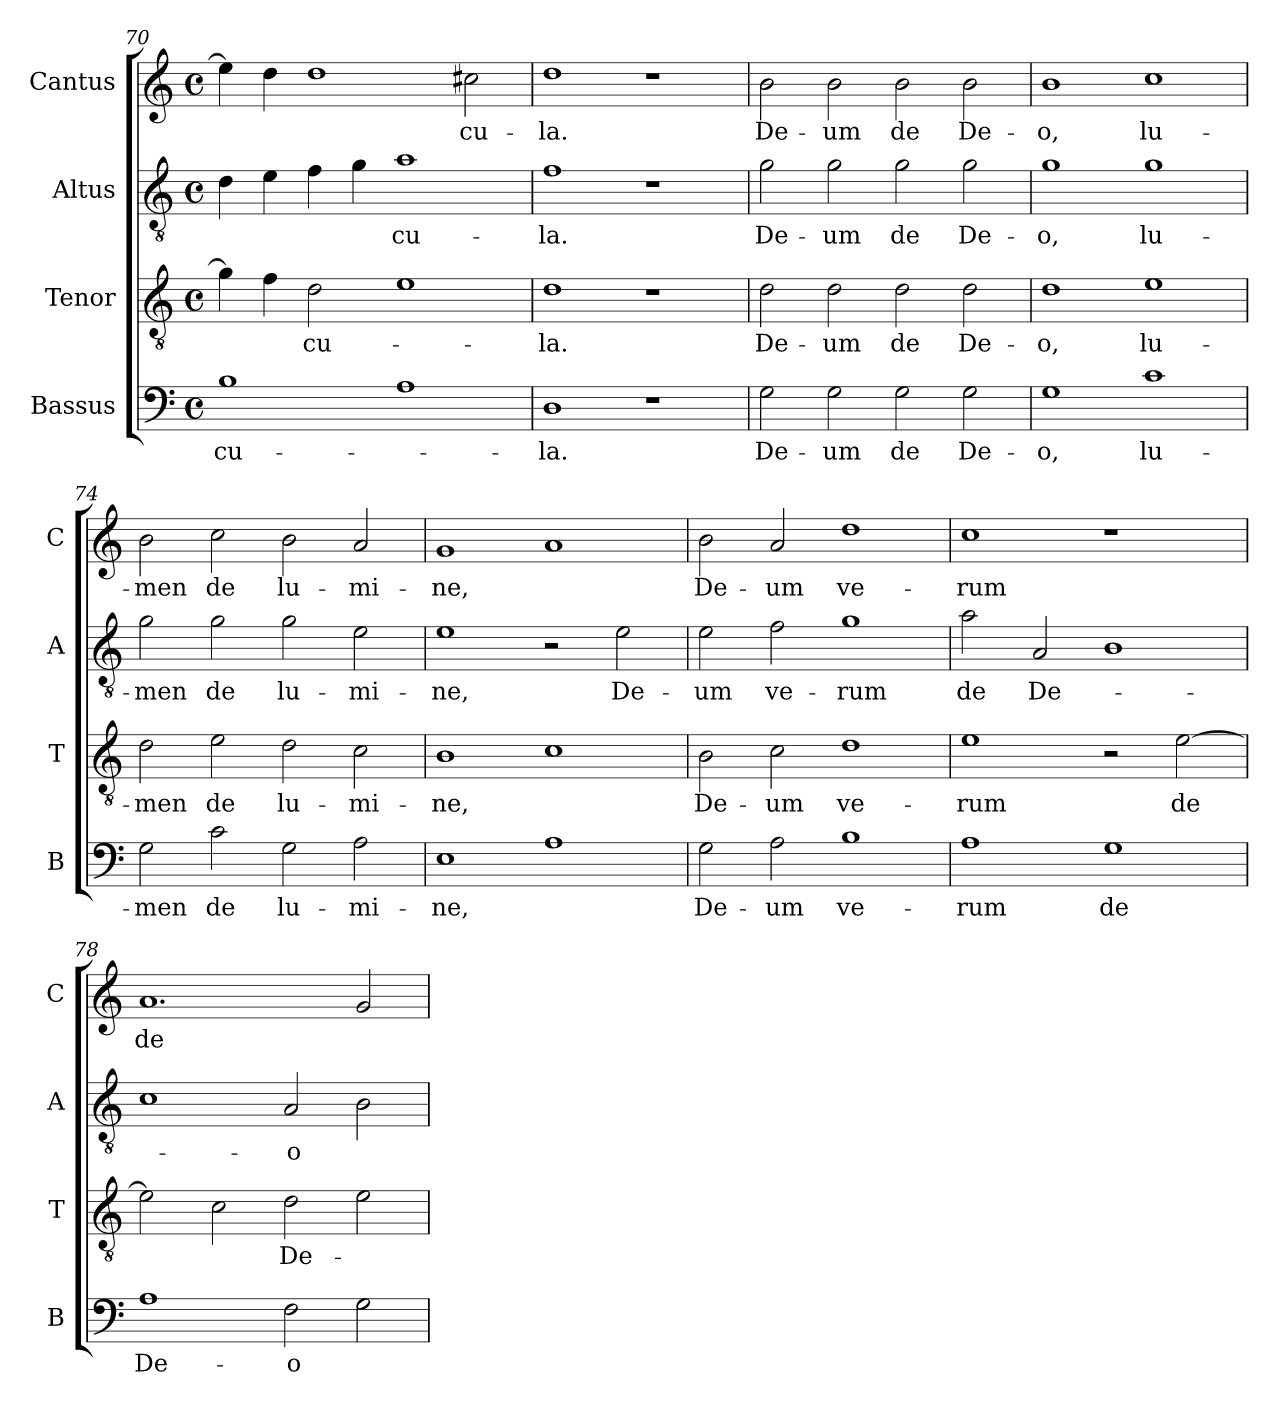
**kern	**text	**kern	**text	**kern	**text	**kern	**text
*part4	*part4	*part3	*part3	*part2	*part2	*part1	*part1
*staff4	*staff4	*staff3	*staff3	*staff2	*staff2	*staff1	*staff1
*I"Bassus	*	*I"Tenor	*	*I"Altus	*	*I"Cantus	*
*I'B	*	*I'T	*	*I'A	*	*I'C	*
*clefF4	*	*clefGv2	*	*clefGv2	*	*clefG2	*
*k[]	*	*k[]	*	*k[]	*	*k[]	*
*C:	*	*C:	*	*C:	*	*C:	*
*M4/4	*	*M4/4	*	*M4/4	*	*M4/4	*
*met(c)	*	*met(c)	*	*met(c)	*	*met(c)	*
=70	=70	=70	=70	=70	=70	=70	=70
!	!LO:LY:b	!	!	!	!	!	!
1B	-cu-	4g\]	.	4d\	.	4ee\]	.
.	.	4f\	.	4e\	.	4dd\	.
!	!	!	!LO:LY:b	!	!	!	!
.	.	2d\	-cu-	4f\	.	1dd	.
.	.	.	.	4g\	.	.	.
!	!	!	!	!	!LO:LY:b	!	!
1A	.	1e	.	1a	-cu-	.	.
!	!	!	!	!	!	!	!LO:LY:b
.	.	.	.	.	.	2cc#X\	-cu-
=71	=71	=71	=71	=71	=71	=71	=71
!	!LO:LY:b	!	!	!	!	!	!
!	!	!	!LO:LY:b	!	!	!	!
!	!	!	!	!	!LO:LY:b	!	!
!	!	!	!	!	!	!	!LO:LY:b
1D	-la.	1d	-la.	1f	-la.	1dd	-la.
1r	.	1r	.	1r	.	1r	.
=72	=72	=72	=72	=72	=72	=72	=72
!	!LO:LY:b	!	!	!	!	!	!
!	!	!	!LO:LY:b	!	!	!	!
!	!	!	!	!	!LO:LY:b	!	!
!	!	!	!	!	!	!	!LO:LY:b
2G\	De-	2d\	De-	2g\	De-	2b\	De-
!	!LO:LY:b	!	!	!	!	!	!
!	!	!	!LO:LY:b	!	!	!	!
!	!	!	!	!	!LO:LY:b	!	!
!	!	!	!	!	!	!	!LO:LY:b
2G\	-um	2d\	-um	2g\	-um	2b\	-um
!	!LO:LY:b	!	!	!	!	!	!
!	!	!	!LO:LY:b	!	!	!	!
!	!	!	!	!	!LO:LY:b	!	!
!	!	!	!	!	!	!	!LO:LY:b
2G\	de	2d\	de	2g\	de	2b\	de
!	!LO:LY:b	!	!	!	!	!	!
!	!	!	!LO:LY:b	!	!	!	!
!	!	!	!	!	!LO:LY:b	!	!
!	!	!	!	!	!	!	!LO:LY:b
2G\	De-	2d\	De-	2g\	De-	2b\	De-
!!LO:PB:g=z
=73	=73	=73	=73	=73	=73	=73	=73
!	!LO:LY:b	!	!	!	!	!	!
!	!	!	!LO:LY:b	!	!	!	!
!	!	!	!	!	!LO:LY:b	!	!
!	!	!	!	!	!	!	!LO:LY:b
1G	-o,	1d	-o,	1g	-o,	1b	-o,
!	!LO:LY:b	!	!	!	!	!	!
!	!	!	!LO:LY:b	!	!	!	!
!	!	!	!	!	!LO:LY:b	!	!
!	!	!	!	!	!	!	!LO:LY:b
1c	lu-	1e	lu-	1g	lu-	1cc	lu-
=74	=74	=74	=74	=74	=74	=74	=74
!	!LO:LY:b	!	!	!	!	!	!
!	!	!	!LO:LY:b	!	!	!	!
!	!	!	!	!	!LO:LY:b	!	!
!	!	!	!	!	!	!	!LO:LY:b
2G\	-men	2d\	-men	2g\	-men	2b\	-men
!	!LO:LY:b	!	!	!	!	!	!
!	!	!	!LO:LY:b	!	!	!	!
!	!	!	!	!	!LO:LY:b	!	!
!	!	!	!	!	!	!	!LO:LY:b
2c\	de	2e\	de	2g\	de	2cc\	de
!	!LO:LY:b	!	!	!	!	!	!
!	!	!	!LO:LY:b	!	!	!	!
!	!	!	!	!	!LO:LY:b	!	!
!	!	!	!	!	!	!	!LO:LY:b
2G\	lu-	2d\	lu-	2g\	lu-	2b\	lu-
!	!LO:LY:b	!	!	!	!	!	!
!	!	!	!LO:LY:b	!	!	!	!
!	!	!	!	!	!LO:LY:b	!	!
!	!	!	!	!	!	!	!LO:LY:b
2A\	-mi-	2c\	-mi-	2e\	-mi-	2a/	-mi-
=75	=75	=75	=75	=75	=75	=75	=75
!	!LO:LY:b	!	!	!	!	!	!
!	!	!	!LO:LY:b	!	!	!	!
!	!	!	!	!	!LO:LY:b	!	!
!	!	!	!	!	!	!	!LO:LY:b
1E	-ne,	1B	-ne,	1e	-ne,	1g	-ne,
1A	.	1c	.	2r	.	1a	.
!	!	!	!	!	!LO:LY:b	!	!
.	.	.	.	2e\	De-	.	.
=76	=76	=76	=76	=76	=76	=76	=76
!	!LO:LY:b	!	!	!	!	!	!
!	!	!	!LO:LY:b	!	!	!	!
!	!	!	!	!	!LO:LY:b	!	!
!	!	!	!	!	!	!	!LO:LY:b
2G\	De-	2B\	De-	2e\	-um	2b\	De-
!	!LO:LY:b	!	!	!	!	!	!
!	!	!	!LO:LY:b	!	!	!	!
!	!	!	!	!	!LO:LY:b	!	!
!	!	!	!	!	!	!	!LO:LY:b
2A\	-um	2c\	-um	2f\	ve-	2a/	-um
!	!LO:LY:b	!	!	!	!	!	!
!	!	!	!LO:LY:b	!	!	!	!
!	!	!	!	!	!LO:LY:b	!	!
!	!	!	!	!	!	!	!LO:LY:b
1B	ve-	1d	ve-	1g	-rum	1dd	ve-
=77	=77	=77	=77	=77	=77	=77	=77
!	!LO:LY:b	!	!	!	!	!	!
!	!	!	!LO:LY:b	!	!	!	!
!	!	!	!	!	!LO:LY:b	!	!
!	!	!	!	!	!	!	!LO:LY:b
1A	-rum	1e	-rum	2a\	de	1cc	-rum
!	!	!	!	!	!LO:LY:b	!	!
.	.	.	.	2A/	De-	.	.
!	!LO:LY:b	!	!	!	!	!	!
1G	de	2r	.	1B	.	1r	.
!	!	!	!LO:LY:b	!	!	!	!
.	.	[2e\	de	.	.	.	.
=78	=78	=78	=78	=78	=78	=78	=78
!	!LO:LY:b	!	!	!	!	!	!
!	!	!	!	!	!	!	!LO:LY:b
1A	De-	2e\]	.	1c	.	1.a	de
.	.	2c\	.	.	.	.	.
!	!LO:LY:b	!	!	!	!	!	!
!	!	!	!LO:LY:b	!	!	!	!
!	!	!	!	!	!LO:LY:b	!	!
2F\	-o	2d\	De-	2A/	-o	.	.
2G\	.	2e\	.	2B\	.	2g/	.
=	=	=	=	=	=	=	=
*-	*-	*-	*-	*-	*-	*-	*-
